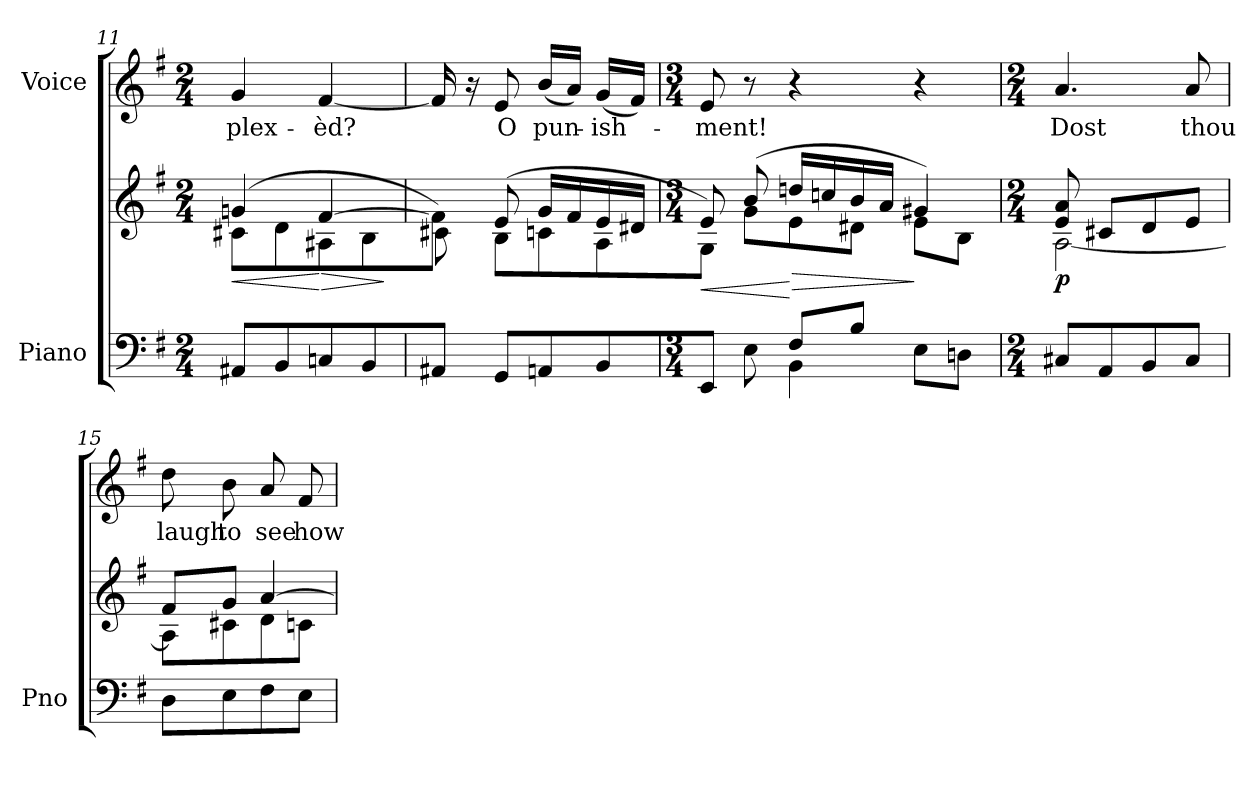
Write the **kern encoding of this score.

**kern	**kern	**dynam	**kern	**text
*part2	*part2	*part2	*part1	*part1
*staff3	*staff2	*staff2/3	*staff1	*staff1
*I"Piano	*	*	*I"Voice	*
*I'Pno	*	*	*	*
*clefF4	*clefG2	*	*clefG2	*
*k[f#]	*k[f#]	*	*k[f#]	*
*M2/4	*M2/4	*	*M2/4	*
=11	=11	=11	=11	=11
!	!	!LO:HP:b	!	!
*	*^	*	*	*
8AA#X/L	(4gn/	8c#X\L	<	4g/	-plex-
8BB/	.	8d\	.	.	.
!	!	!	!LO:HP:n=1:b	!	!
8Cn/	[4f#/	8A#X\	[ >	[4f#/	-èd?
8BB/	.	8B\	.	.	.
*	*v	*v	*	*	*
.	.	]	.	.
=12	=12	=12	=12	=12
*	*^	*	*	*
8AA#X/J	8f#/])	8c#X\J	.	16f#/]	.
.	.	.	.	16r	.
8GG/L	(8e/	8B\L	.	8e/	O
8AAn/	16g/LL	8cn\	.	(16b/LL	pun-
.	16f#/	.	.	16a/JJ)	.
8BB/	16e/	8A\	.	(16g/LL	-ish-
.	16d#X/JJ	.	.	16f#/JJ)	.
=13	=13	=13	=13	=13	=13
*M3/4	*M3/4	*	*	*M3/4	*
*^	*	*	*	*	*
!	!	!	!	!LO:HP:b	!	!
8EE/J	4ryy	8e/)	8G\J	<	8e/	-ment!
8E\	.	(8b/	8g\L	.	8r	.
!	!	!	!	!LO:HP:n=1:b	!	!
8F#/L	4BB\	16ddn/LL	8e\	[ >	4r	.
.	.	16ccn/	.	.	.	.
8B/J	.	16b/	8d#X\J	.	.	.
.	.	16a/JJ	.	.	.	.
8E\L	4ryy	4g#X/)	8e\L	]	4r	.
8Dn\J	.	.	8B\J	.	.	.
*v	*v	*	*	*	*	*
=14	=14	=14	=14	=14	=14
*M2/4	*M2/4	*	*	*M2/4	*
!	!	!	!LO:DY:b	!	!
8C#X/L	8e/ 8a/	[2A\	p	4.a/	Dost
8AA/	8c#X/L	.	.	.	.
8BB/	8d/	.	.	.	.
8C#/J	8e/J	.	.	8a/	thou
=15	=15	=15	=15	=15	=15
8D\L	8f#/L	8A\L]	.	8dd\	laugh
8E\	8g/J	8c#X\	.	8b\	to
8F#\	[4a/	8d\	.	8a/	see
8E\J	.	8cn\J	.	8f#/	how
*	*v	*v	*	*	*
=	=	=	=	=
*-	*-	*-	*-	*-
